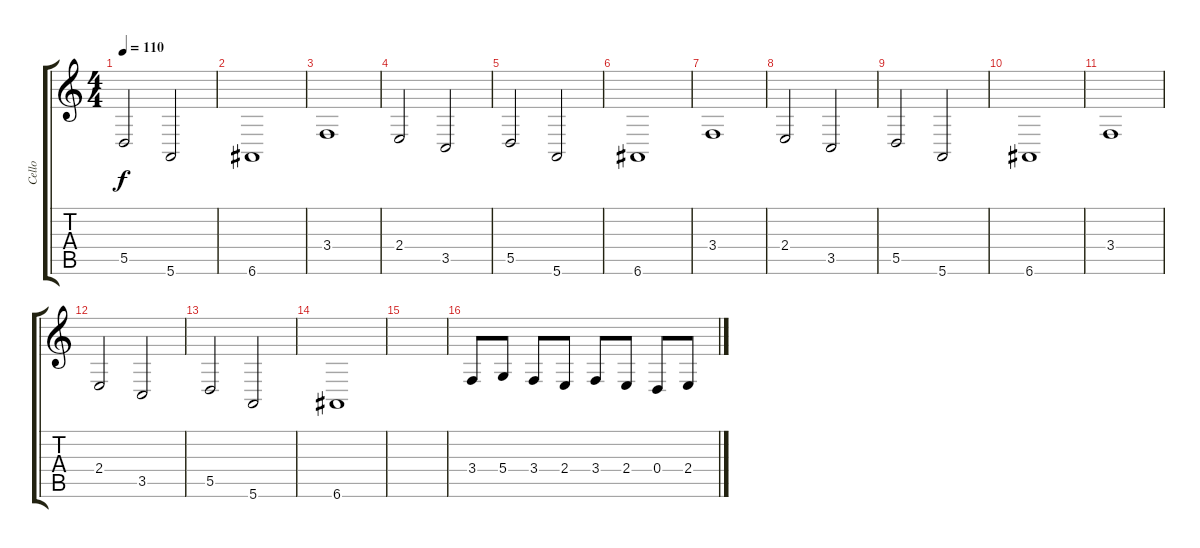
\track ("Cello" "Cello") {instrument cello}
\staff {score tabs}
\tuning (E4 B3 G3 D3 A2 E2) {hide}
\ts (4 4)
\tempo 110
\clef g2
\ks c
5.5.2{dy f} 5.6.2 |
6.6.1 |
3.4.1 |
2.4.2 3.5.2 |
5.5.2 5.6.2 |
6.6.1 |
3.4.1 |
2.4.2 3.5.2 |
5.5.2 5.6.2 |
6.6.1 |
3.4.1 |
2.4.2 3.5.2 |
5.5.2 5.6.2 |
6.6.1 |
|
3.4.8 5.4.8 3.4.8 2.4.8 3.4.8 2.4.8 0.4.8 2.4.8
